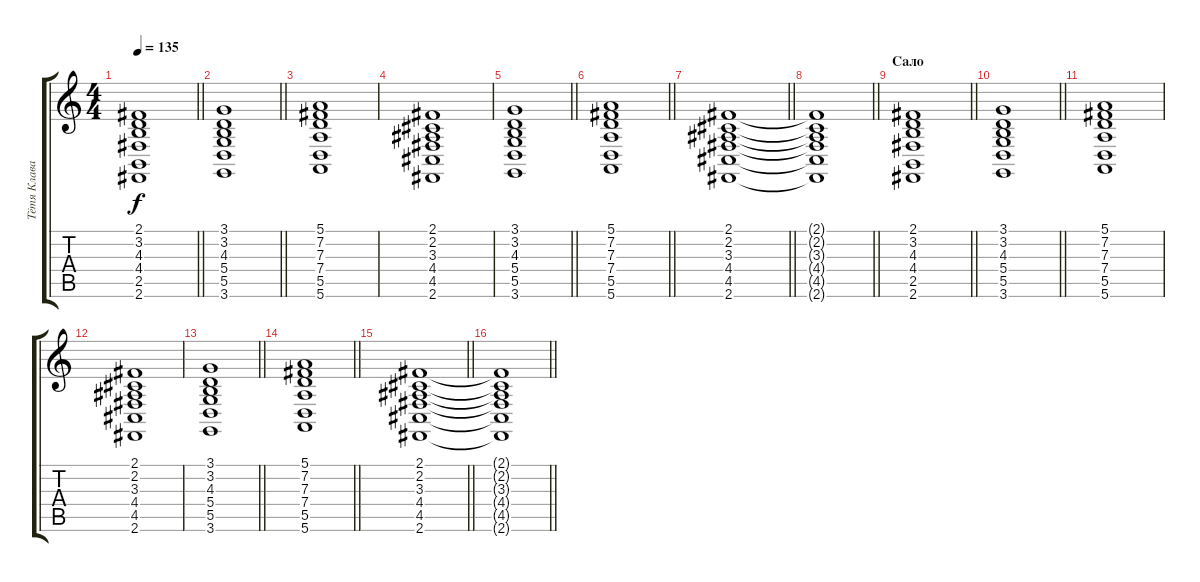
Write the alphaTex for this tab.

\track ("Тётя Клава" "Тётя Клава") {instrument stringensemble1}
\staff {score tabs}
\tuning (E4 B3 G3 D3 A2 E2) {hide}
\ts (4 4)
\tempo 135
\clef g2
\barLineRight lightlight
\ks c
(2.1 3.2 4.3 4.4 2.5 2.6).1{dy f volume 13} |
\barLineRight lightlight
(3.1 3.2 4.3 5.4 5.5 3.6).1 |
(5.1 7.2 7.3 7.4 5.5 5.6).1 |
(2.1 2.2 3.3 4.4 4.5 2.6).1 |
\barLineRight lightlight
(3.1 3.2 4.3 5.4 5.5 3.6).1 |
\barLineRight lightlight
(5.1 7.2 7.3 7.4 5.5 5.6).1 |
\barLineRight lightlight
(2.1 2.2 3.3 4.4 4.5 2.6).1 |
\barLineRight lightlight
(2.1{t} 2.2{t} 3.3{t} 4.4{t} 4.5{t} 2.6{t}).1 |
\section ("" "Сало")
\barLineRight lightlight
(2.1 3.2 4.3 4.4 2.5 2.6).1{volume 13} |
\barLineRight lightlight
(3.1 3.2 4.3 5.4 5.5 3.6).1 |
(5.1 7.2 7.3 7.4 5.5 5.6).1 |
(2.1 2.2 3.3 4.4 4.5 2.6).1 |
\barLineRight lightlight
(3.1 3.2 4.3 5.4 5.5 3.6).1 |
\barLineRight lightlight
(5.1 7.2 7.3 7.4 5.5 5.6).1 |
\barLineRight lightlight
(2.1 2.2 3.3 4.4 4.5 2.6).1 |
\barLineRight lightlight
(2.1{t} 2.2{t} 3.3{t} 4.4{t} 4.5{t} 2.6{t}).1
